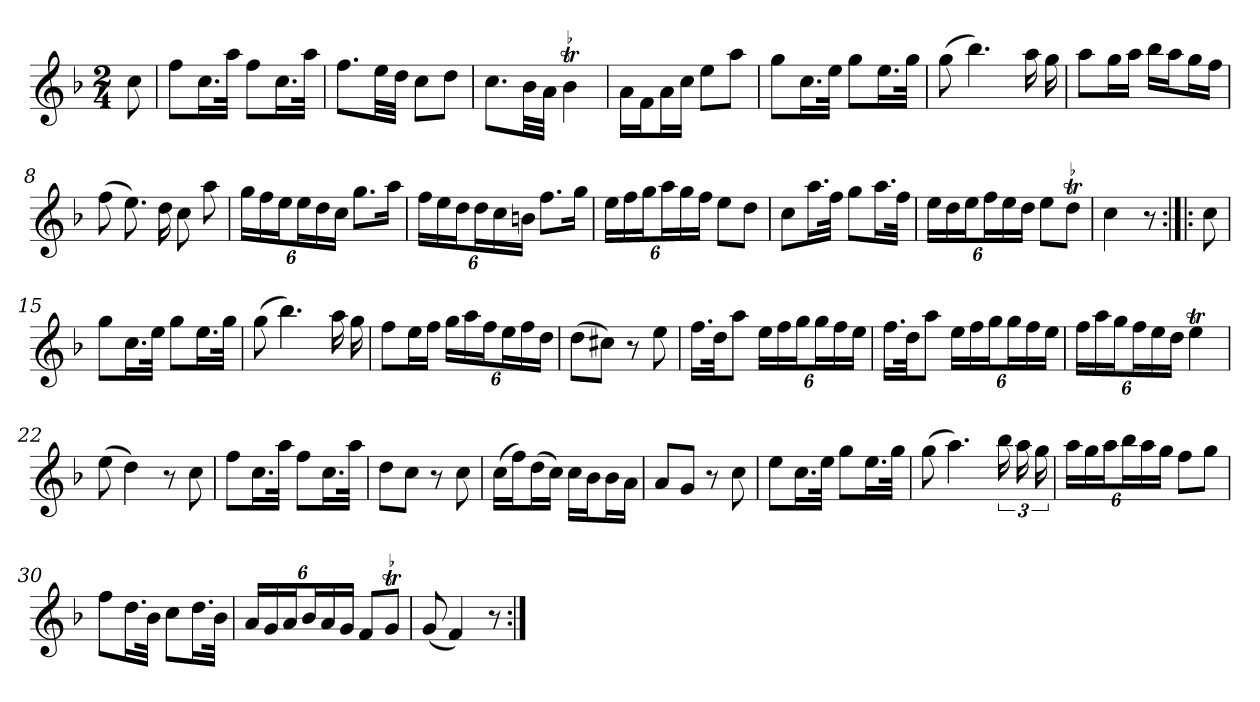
**kern
*part1
*staff1
*clefG2
*k[b-]
*F:
*M2/4
*MM120
=
8cc
=1
8ff\L
16.cc\L
32aa\JJk
8ff\L
16.cc\L
32aa\JJk
=2
8.ff\L
32ee\LL
32dd\JJJ
8cc\L
8dd\J
=3
8.cc\L
32b-\LL
32a\JJJ
!LO:TR:acc=-
4b-t
=4
16a\LL
16f\J
16a\L
16cc\JJ
8ee\L
8aa\J
=5
8gg\L
16.cc\L
32ee\JJk
8gg\L
16.ee\L
32gg\JJk
=6
(8gg
4.bb-)
16aa
16gg
=7
8aa\L
16gg\L
16aa\JJ
16bb-\LL
16aa\J
16gg\L
16ff\JJ
=8
(8ff
8.ee)
16dd
8cc
8aa
=9
24gg\LL
24ff\
24ee\J
24ee\L
24dd\
24cc\JJ
8.gg\L
16aa\Jk
=10
24ff\LL
24ee\
24dd\J
24dd\L
24cc\
24bn\JJ
8.ff\L
16gg\Jk
=11
24ee\LL
24ff\
24gg\J
24aa\L
24gg\
24ff\JJ
8ee\L
8dd\J
=12
8cc\L
16.aa\L
32ff\JJk
8gg\L
16.aa\L
32ff\JJk
=13
24ee\LL
24dd\
24ee\J
24ff\L
24ee\
24dd\JJ
8ee\L
!LO:TR:acc=-
8ddt\J
=14
4cc
8r
=:|!|:
8cc
=15
8gg\L
16.cc\L
32ee\JJk
8gg\L
16.ee\L
32gg\JJk
=16
(8gg
4.bb-)
16aa
16gg
=17
8ff\L
16ee\L
16ff\JJ
24gg\LL
24aa\
24ff\J
24ee\L
24ff\
24dd\JJ
=18
(8dd\L
8cc#X\J)
8r
8ee
=19
16.ff\LL
32dd\Jk
8aa\J
24ee\LL
24ff\
24gg\J
24gg\L
24ff\
24ee\JJ
=20
16.ff\LL
32dd\Jk
8aa\J
24ee\LL
24ff\
24gg\J
24gg\L
24ff\
24ee\JJ
=21
24ff\LL
24aa\
24gg\J
24ff\L
24ee\
24dd\JJ
4eet
=22
(8ee
4dd)
8r
8cc
=23
8ff\L
16.cc\L
32aa\JJk
8ff\L
16.cc\L
32aa\JJk
=24
8dd\L
8cc\J
8r
8cc
=25
(16cc\LL
16ff\J)
(16dd\L
16cc\JJ)
16cc\LL
16b-\J
16b-\L
16a\JJ
=26
8a/L
8g/J
8r
8cc
=27
8ee\L
16.cc\L
32ee\JJk
8gg\L
16.ee\L
32gg\JJk
=28
(8gg
4.aa)
24bb-
24aa
24gg
=29
24aa\LL
24gg\
24aa\J
24bb-\L
24aa\
24gg\JJ
8ff\L
8gg\J
=30
8ff\L
16.dd\L
32b-\JJk
8cc\L
16.dd\L
32b-\JJk
=31
24a/LL
24g/
24a/J
24b-/L
24a/
24g/JJ
8f/L
!LO:TR:acc=-
8gt/J
=32
(8g
4f)
8r
=:|!
*-
